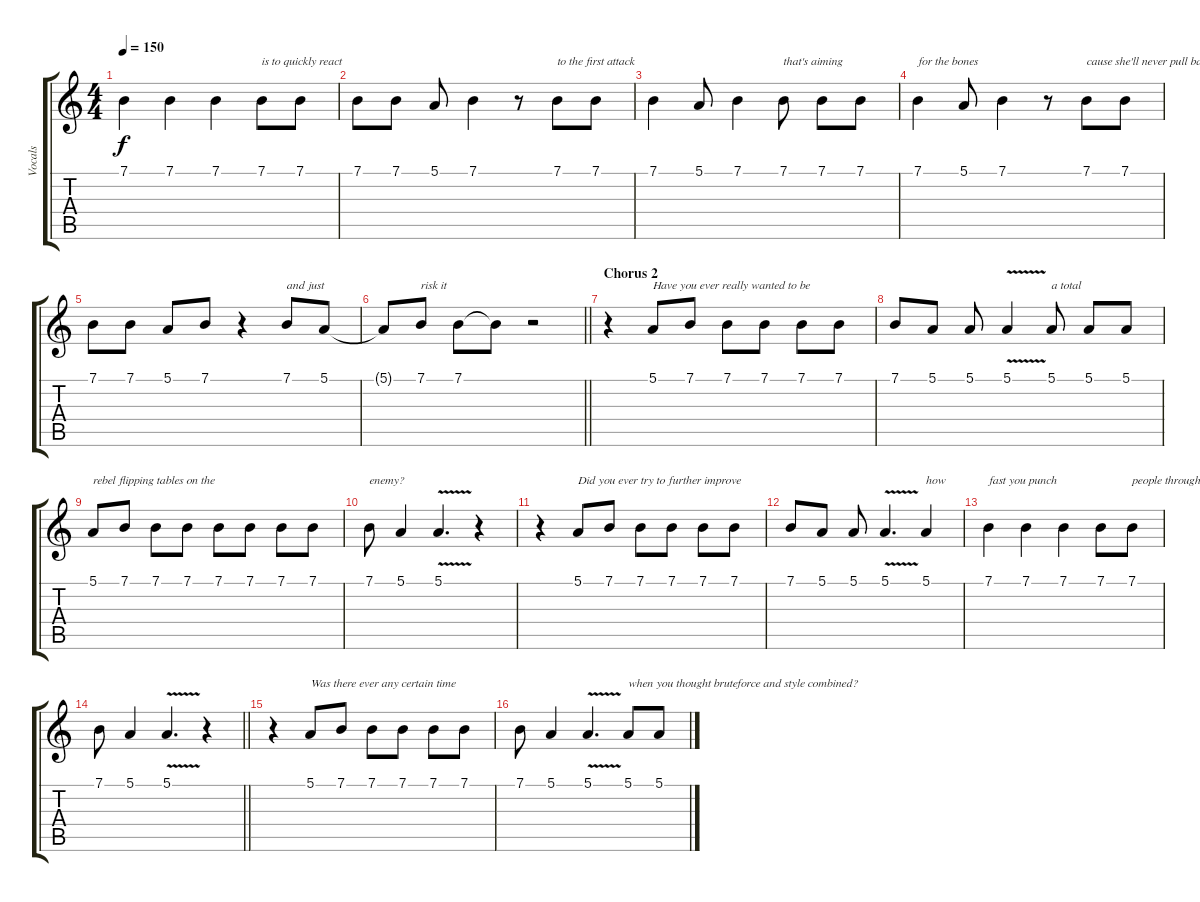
\track ("Vocals" "Vocals") {instrument tenorsax}
\staff {score tabs}
\tuning (E4 B3 G3 D3 A2 D2) {hide}
\ts (4 4)
\tempo 150
\clef g2
\ks c
7.1.4{dy f} 7.1.4 7.1.4 7.1.8{txt "is to quickly react"} 7.1.8 |
7.1.8 7.1.8 5.1.8 7.1.4 r.8 7.1.8{txt "to the first attack"} 7.1.8 |
7.1.4 5.1.8 7.1.4 7.1.8{txt "that's aiming "} 7.1.8 7.1.8 |
7.1.4{txt "for the bones"} 5.1.8 7.1.4 r.8 7.1.8{txt "cause she'll never pull back"} 7.1.8 |
7.1.8 7.1.8 5.1.8 7.1.8 r.4 7.1.8{txt "and just"} 5.1.8 |
\barLineRight lightlight
5.1{t}.8 7.1.8{txt "risk it"} 7.1.8 7.1{t}.8 r.2 |
\section ("" "Chorus 2")
r.4{volume 16 instrument tenorsax} 5.1.8{txt "Have you ever really wanted to be"} 7.1.8 7.1.8 7.1.8 7.1.8 7.1.8 |
7.1.8 5.1.8 5.1.8 5.1{v}.4 5.1.8{txt "a total"} 5.1.8 5.1.8 |
5.1.8{txt "rebel flipping tables on the"} 7.1.8 7.1.8 7.1.8 7.1.8 7.1.8 7.1.8 7.1.8 |
7.1.8{txt "enemy?"} 5.1.4 5.1{v}.4{d} r.4 |
r.4 5.1.8{txt "Did you ever try to further improve"} 7.1.8 7.1.8 7.1.8 7.1.8 7.1.8 |
7.1.8 5.1.8 5.1.8 5.1{v}.4{d} 5.1.4{txt "how"} |
7.1.4{txt "fast you punch"} 7.1.4 7.1.4 7.1.8 7.1.8{txt "people through the roof?"} |
\barLineRight lightlight
7.1.8 5.1.4 5.1{v}.4{d} r.4 |
r.4 5.1.8{txt "Was there ever any certain time"} 7.1.8 7.1.8 7.1.8 7.1.8 7.1.8 |
7.1.8 5.1.4 5.1{v}.4{d} 5.1.8{txt "when you thought bruteforce and style combined?"} 5.1.8
